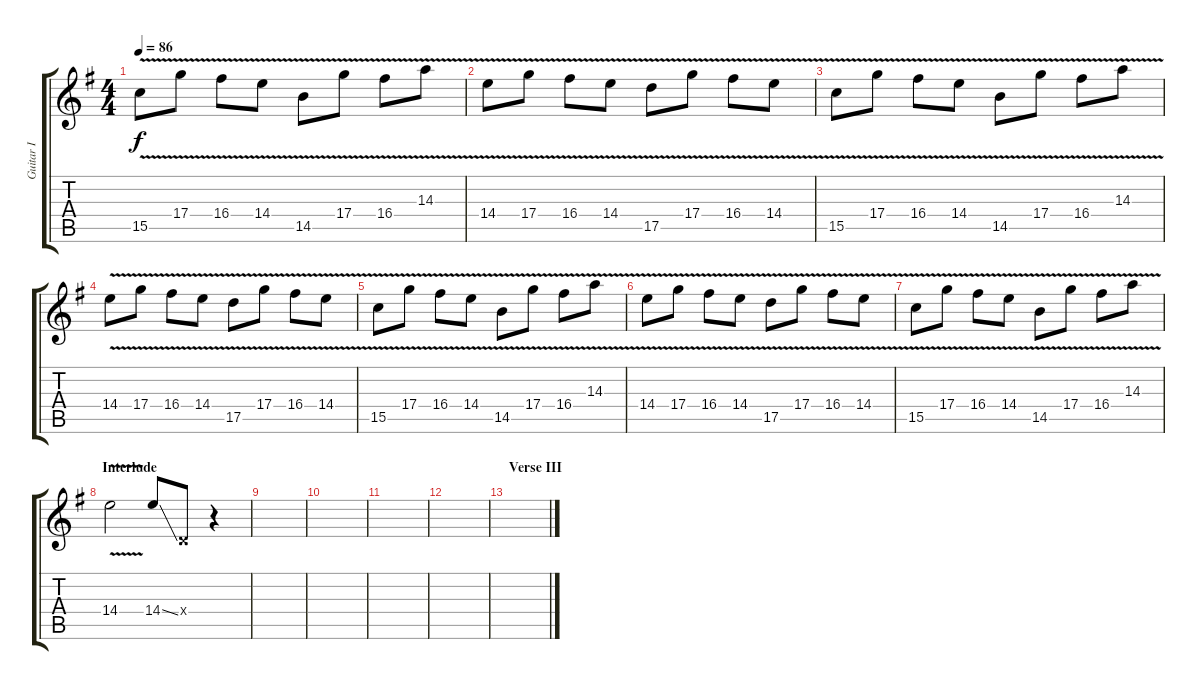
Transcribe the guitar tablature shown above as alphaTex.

\track ("Guitar I" "Guitar I") {instrument distortionguitar}
\staff {score tabs}
\tuning (E4 B3 G3 D3 A2 E2) {hide}
\ts (4 4)
\tempo 86
\clef g2
\ks eminor
15.5{v}.8{dy f} 17.4{v}.8 16.4{v}.8 14.4{v}.8 14.5{v}.8 17.4{v}.8 16.4{v}.8 14.3{v}.8 |
14.4{v}.8 17.4{v}.8 16.4{v}.8 14.4{v}.8 17.5{v}.8 17.4{v}.8 16.4{v}.8 14.4{v}.8 |
15.5{v}.8 17.4{v}.8 16.4{v}.8 14.4{v}.8 14.5{v}.8 17.4{v}.8 16.4{v}.8 14.3{v}.8 |
14.4{v}.8 17.4{v}.8 16.4{v}.8 14.4{v}.8 17.5{v}.8 17.4{v}.8 16.4{v}.8 14.4{v}.8 |
15.5{v}.8 17.4{v}.8 16.4{v}.8 14.4{v}.8 14.5{v}.8 17.4{v}.8 16.4{v}.8 14.3{v}.8 |
14.4{v}.8 17.4{v}.8 16.4{v}.8 14.4{v}.8 17.5{v}.8 17.4{v}.8 16.4{v}.8 14.4{v}.8 |
15.5{v}.8 17.4{v}.8 16.4{v}.8 14.4{v}.8 14.5{v}.8 17.4{v}.8 16.4{v}.8 14.3{v}.8 |
\section ("" "Interlude")
14.4{v}.2 14.4{ss}.8 0.4{x}.8 r.4 |
|
|
|
|
\section ("" "Verse III")
